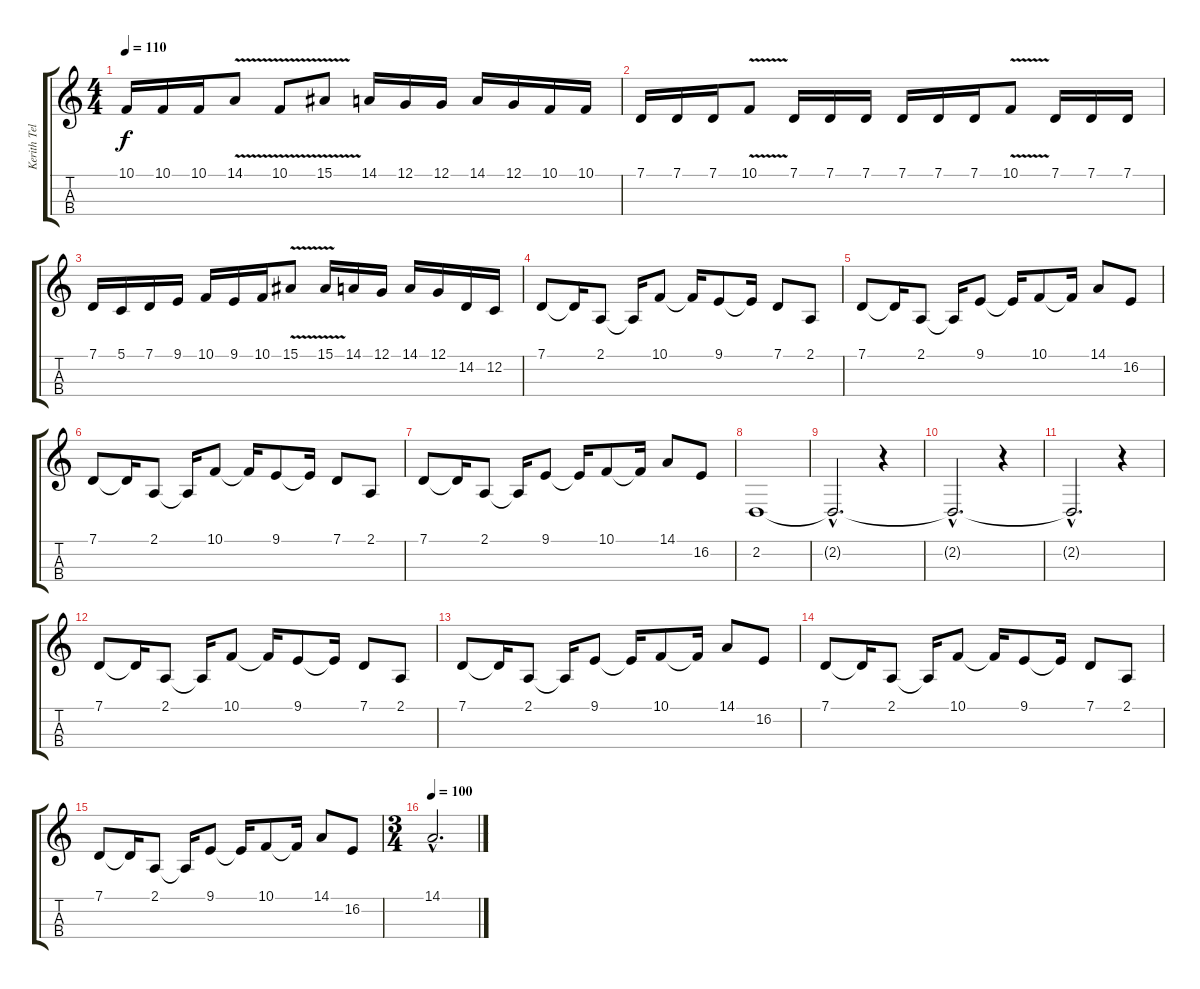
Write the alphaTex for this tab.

\track ("Kerith Telestai-Violin" "Kerith Tel") {instrument violin}
\staff {score tabs}
\tuning (G3 C3 G2 C2) {hide}
\ts (4 4)
\tempo 110
\clef g2
\ks c
10.1.16{dy f} 10.1.16 10.1.16 14.1{v}.8 10.1{v}.8 15.1{v}.8 14.1.16 12.1.16 12.1.16 14.1.16 12.1.16 10.1.16 10.1.16 |
7.1.16 7.1.16 7.1.16 10.1{v}.8 7.1.16 7.1.16 7.1.16 7.1.16 7.1.16 7.1.16 10.1{v}.8 7.1.16 7.1.16 7.1.16 |
7.1.16 5.1.16 7.1.16 9.1.16 10.1.16 9.1.16 10.1.16 15.1{v}.8 15.1{v}.16 14.1.16 12.1.16 14.1.16 12.1.16 14.2.16 12.2.16 |
7.1.8 7.1{t}.16 2.1.8 2.1{t}.16 10.1.8 10.1{t}.16 9.1.8 9.1{t}.16 7.1.8 2.1.8 |
7.1.8 7.1{t}.16 2.1.8 2.1{t}.16 9.1.8 9.1{t}.16 10.1.8 10.1{t}.16 14.1.8 16.2.8 |
7.1.8 7.1{t}.16 2.1.8 2.1{t}.16 10.1.8 10.1{t}.16 9.1.8 9.1{t}.16 7.1.8 2.1.8 |
7.1.8 7.1{t}.16 2.1.8 2.1{t}.16 9.1.8 9.1{t}.16 10.1.8 10.1{t}.16 14.1.8 16.2.8 |
2.2.1 |
2.2{hac t}.2{d} r.4 |
2.2{hac t}.2{d} r.4 |
2.2{hac t}.2{d} r.4 |
7.1.8 7.1{t}.16 2.1.8 2.1{t}.16 10.1.8 10.1{t}.16 9.1.8 9.1{t}.16 7.1.8 2.1.8 |
7.1.8 7.1{t}.16 2.1.8 2.1{t}.16 9.1.8 9.1{t}.16 10.1.8 10.1{t}.16 14.1.8 16.2.8 |
7.1.8 7.1{t}.16 2.1.8 2.1{t}.16 10.1.8 10.1{t}.16 9.1.8 9.1{t}.16 7.1.8 2.1.8 |
7.1.8 7.1{t}.16 2.1.8 2.1{t}.16 9.1.8 9.1{t}.16 10.1.8 10.1{t}.16 14.1.8 16.2.8 |
\ts (3 4)
\tempo 100
14.1{hac}.2{d}
